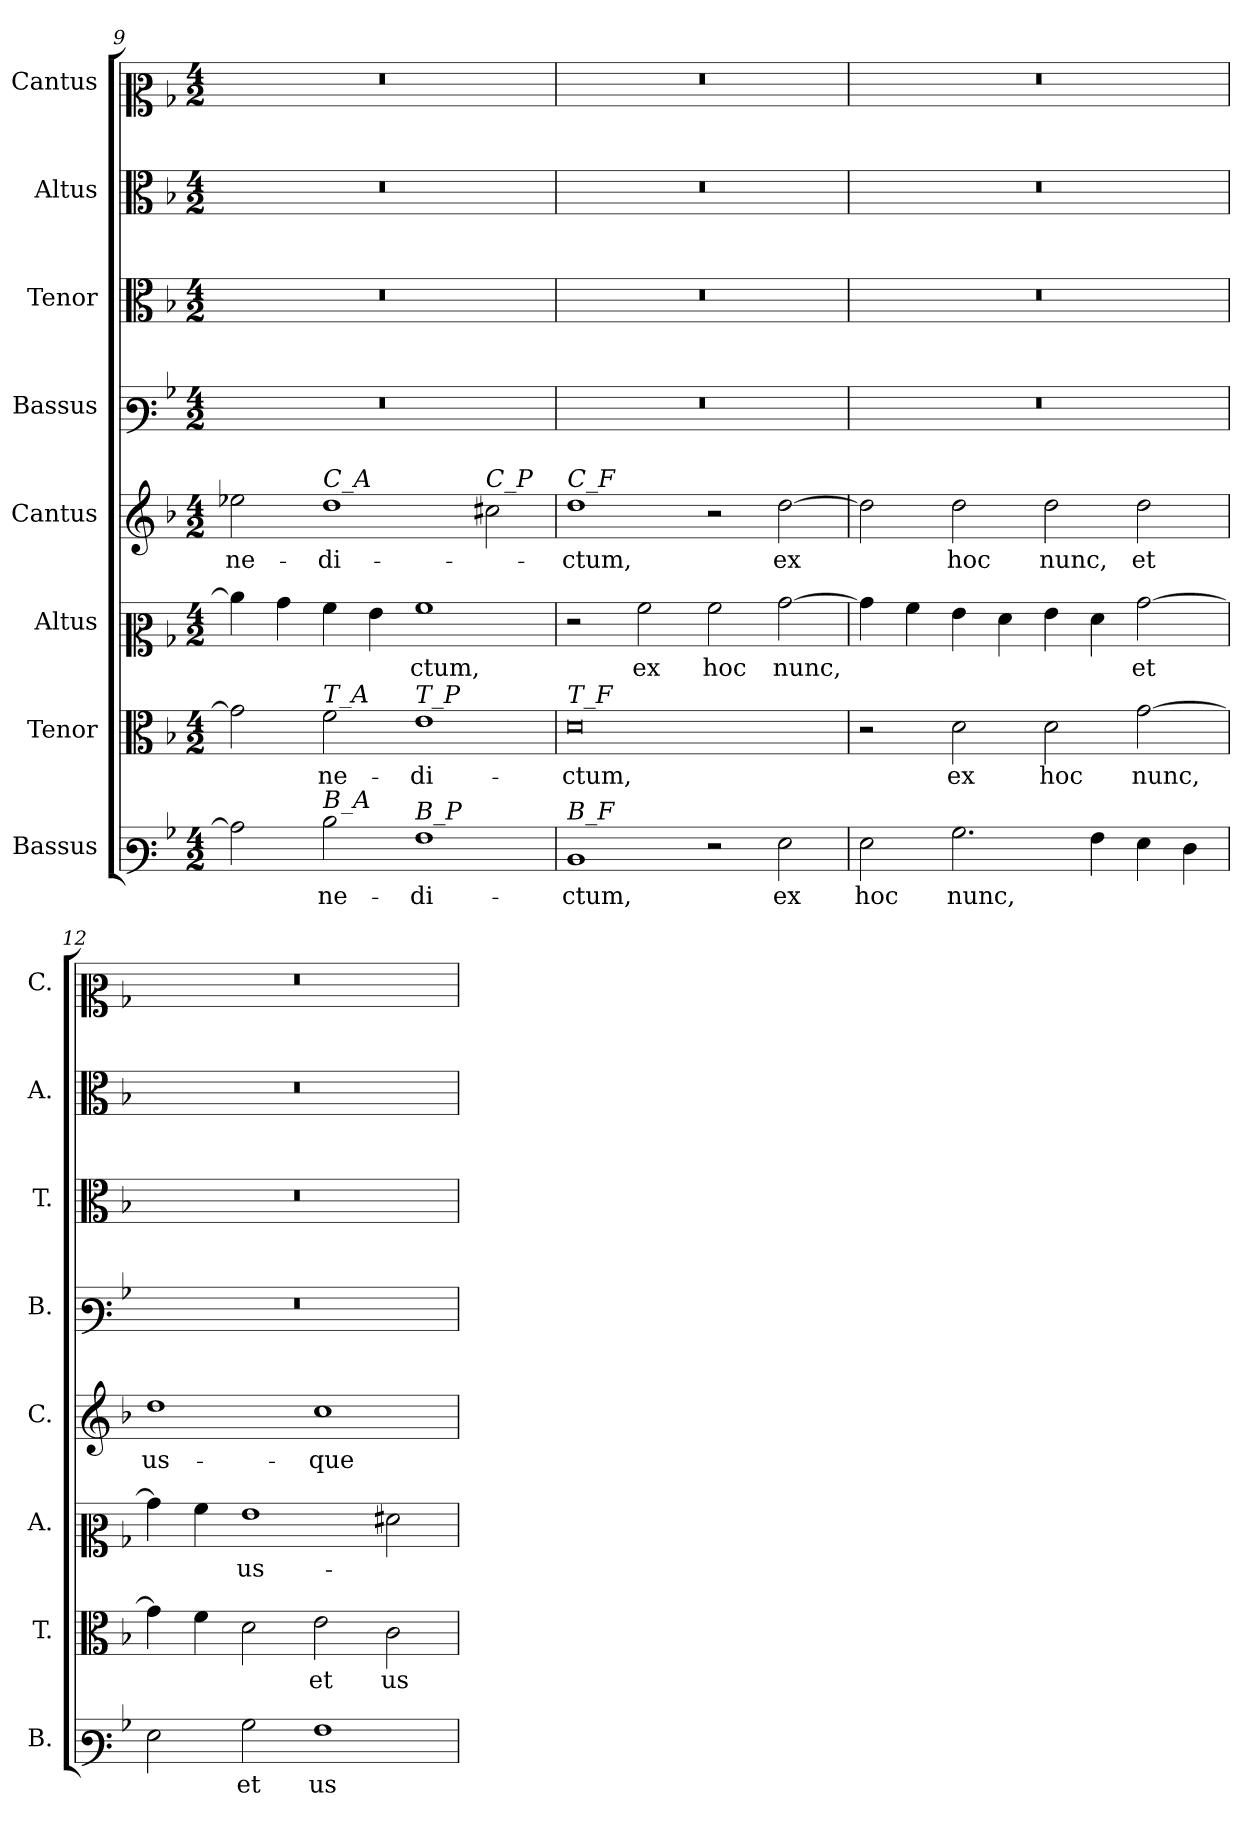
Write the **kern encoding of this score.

**kern	**text	**kern	**text	**kern	**text	**kern	**text	**kern	**kern	**kern	**kern
*part8	*part8	*part7	*part7	*part6	*part6	*part5	*part5	*part4	*part3	*part2	*part1
*staff8	*staff8	*staff7	*staff7	*staff6	*staff6	*staff5	*staff5	*staff4	*staff3	*staff2	*staff1
*I"Bassus	*	*I"Tenor	*	*I"Altus	*	*I"Cantus	*	*I"Bassus	*I"Tenor	*I"Altus	*I"Cantus
*I'B.	*	*I'T.	*	*I'A.	*	*I'C.	*	*I'B.	*I'T.	*I'A.	*I'C.
*clefF3	*	*clefC3	*	*clefC2	*	*clefG2	*	*clefF3	*clefC3	*clefC3	*clefC2
*k[b-]	*	*k[b-]	*	*k[b-]	*	*k[b-]	*	*k[b-]	*k[b-]	*k[b-]	*k[b-]
*M4/2	*	*M4/2	*	*M4/2	*	*M4/2	*	*M4/2	*M4/2	*M4/2	*M4/2
=9	=9	=9	=9	=9	=9	=9	=9	=9	=9	=9	=9
!	!	!	!	!	!	!	!LO:LY:b	!	!	!	!
2c\]	.	2g\]	.	4cc\]	.	2ee-X\	-ne-	0r	0r	0r	0r
.	.	.	.	4b-\	.	.	.	.	.	.	.
!	!	!	!	!	!	!LO:TX:a:i:t=C_A	!	!	!	!	!
!	!	!LO:TX:a:i:t=T_A	!	!	!	!	!	!	!	!	!
!LO:TX:a:i:t=B_A	!	!	!	!	!	!	!	!	!	!	!
!	!LO:LY:b	!	!LO:LY:b	!	!	!	!LO:LY:b	!	!	!	!
2d\	-ne-	2f\	-ne-	4a\	.	1dd	-di-	.	.	.	.
.	.	.	.	4g\	.	.	.	.	.	.	.
!	!	!LO:TX:a:i:t=T_P	!	!	!	!	!	!	!	!	!
!LO:TX:a:i:t=B_P	!	!	!	!	!	!	!	!	!	!	!
!	!LO:LY:b	!	!LO:LY:b	!	!LO:LY:b	!	!	!	!	!	!
1A	-di-	1e	-di-	1a	-ctum,	.	.	.	.	.	.
!	!	!	!	!	!	!LO:TX:a:i:t=C_P	!	!	!	!	!
.	.	.	.	.	.	2cc#X\	.	.	.	.	.
=10	=10	=10	=10	=10	=10	=10	=10	=10	=10	=10	=10
!	!	!	!	!	!	!LO:TX:a:i:t=C_F	!	!	!	!	!
!	!	!LO:TX:a:i:t=T_F	!	!	!	!	!	!	!	!	!
!LO:TX:a:i:t=B_F	!	!	!	!	!	!	!	!	!	!	!
!	!LO:LY:b	!	!LO:LY:b	!	!	!	!LO:LY:b	!	!	!	!
1D	-ctum,	0d	-ctum,	2r	.	1dd	-ctum,	0r	0r	0r	0r
!	!	!	!	!	!LO:LY:b	!	!	!	!	!	!
.	.	.	.	2a\	ex	.	.	.	.	.	.
!	!	!	!	!	!LO:LY:b	!	!	!	!	!	!
2r	.	.	.	2a\	hoc	2r	.	.	.	.	.
!	!LO:LY:b	!	!	!	!LO:LY:b	!	!LO:LY:b	!	!	!	!
2G\	ex	.	.	[2b-\	nunc,	[2dd\	ex	.	.	.	.
=11	=11	=11	=11	=11	=11	=11	=11	=11	=11	=11	=11
!	!LO:LY:b	!	!	!	!	!	!	!	!	!	!
2G\	hoc	2r	.	4b-\]	.	2dd\]	.	0r	0r	0r	0r
.	.	.	.	4a\	.	.	.	.	.	.	.
!	!LO:LY:b	!	!LO:LY:b	!	!	!	!LO:LY:b	!	!	!	!
2.B-\	nunc,	2d\	ex	4g\	.	2dd\	hoc	.	.	.	.
.	.	.	.	4f\	.	.	.	.	.	.	.
!	!	!	!LO:LY:b	!	!	!	!LO:LY:b	!	!	!	!
.	.	2d\	hoc	4g\	.	2dd\	nunc,	.	.	.	.
4A\	.	.	.	4f\	.	.	.	.	.	.	.
!	!	!	!LO:LY:b	!	!LO:LY:b	!	!LO:LY:b	!	!	!	!
4G\	.	[2g\	nunc,	[2b-\	et	2dd\	et	.	.	.	.
4F\	.	.	.	.	.	.	.	.	.	.	.
!!LO:PB:g=z
=12	=12	=12	=12	=12	=12	=12	=12	=12	=12	=12	=12
!	!	!	!	!	!	!	!LO:LY:b	!	!	!	!
2G\	.	4g\]	.	4b-\]	.	1dd	us-	0r	0r	0r	0r
.	.	4f\	.	4a\	.	.	.	.	.	.	.
!	!LO:LY:b	!	!	!	!LO:LY:b	!	!	!	!	!	!
2B-\	et	2d\	.	1g	us-	.	.	.	.	.	.
!	!LO:LY:b	!	!LO:LY:b	!	!	!	!LO:LY:b	!	!	!	!
1A	us-	2e\	et	.	.	1cc	-que	.	.	.	.
!	!	!	!LO:LY:b	!	!	!	!	!	!	!	!
.	.	2c\	us-	2f#X\	.	.	.	.	.	.	.
=	=	=	=	=	=	=	=	=	=	=	=
*-	*-	*-	*-	*-	*-	*-	*-	*-	*-	*-	*-
